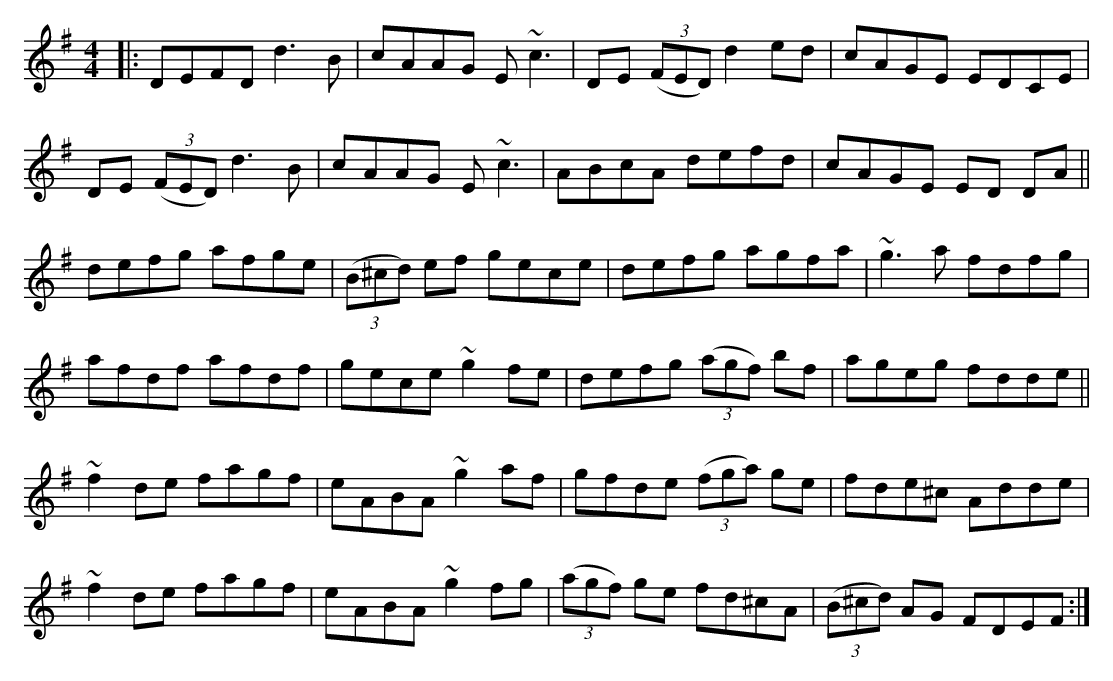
X:1
M:4/4
K:Dmix
|:DEFD d3B|cAAG E~c3|DE ((3FED) d2ed|cAGE EDCE|
DE ((3FED) d3B|cAAG E~c3|ABcA defd|cAGE ED DA||
defg afge|((3B^cd) ef gece|defg agfa|~g3a fdfg|
afdf afdf|gece ~g2fe|defg ((3agf) bf|ageg fdde||
~f2de fagf|eABA ~g2af|gfde ((3fga) ge|fde^c Adde|
~f2de fagf|eABA ~g2fg|((3agf) ge fd^cA|((3B^cd) AG FDEF:|
